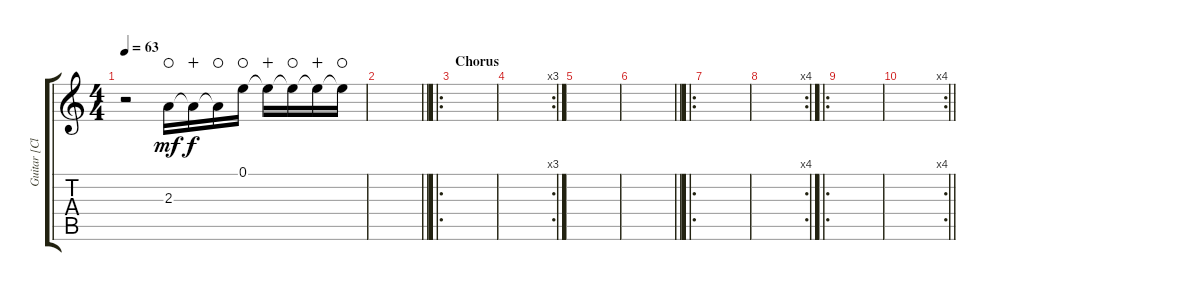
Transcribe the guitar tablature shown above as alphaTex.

\track ("Guitar [Clean]" "Guitar [Cl") {instrument electricguitarclean}
\staff {score tabs}
\tuning (E4 B3 G3 D3 A2 E2) {hide}
\ts (4 4)
\tempo 63
\clef g2
\ks c
r.2{dy f} 2.3.16{dy mf waho} 2.3{t}.16{dy f wahc} 2.3{t}.16{waho} 0.1.16{waho} 0.1{t}.16{wahc} 0.1{t}.16{waho} 0.1{t}.16{wahc} 0.1{t}.16{waho} |
\barLineRight lightlight
|
\ro
\section ("" "Chorus")
|
\rc 3
|
|
\barLineRight lightlight
|
\ro
|
\rc 4
|
\ro
|
\rc 4
\barLineRight lightlight
